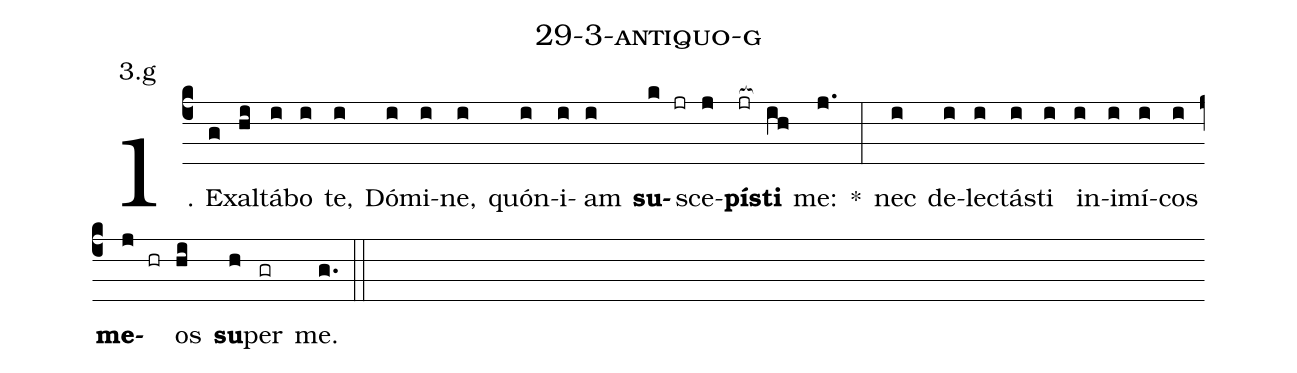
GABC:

name: 29-3-antiquo-g;
annotation: 3.g;
%%
(c4)1. Ex(g)al(hi)tá(i)bo(i) te,(i) Dó(i)mi(i)ne,(i) quón(i)i(i)am(i) <b>su</b>(k jr)sce(j)<b>pís</b>(jr[ocb:1{])<b>ti</b>(ih[ocb:0}]) me:(j.) *(:) nec(i) de(i)lec(i)tás(i)ti(i) in(i)i(i)mí(i)cos(i) <b>me</b>(j hr)os(hi) <b>su</b>(h)per(gr) me.(g.) (::)
